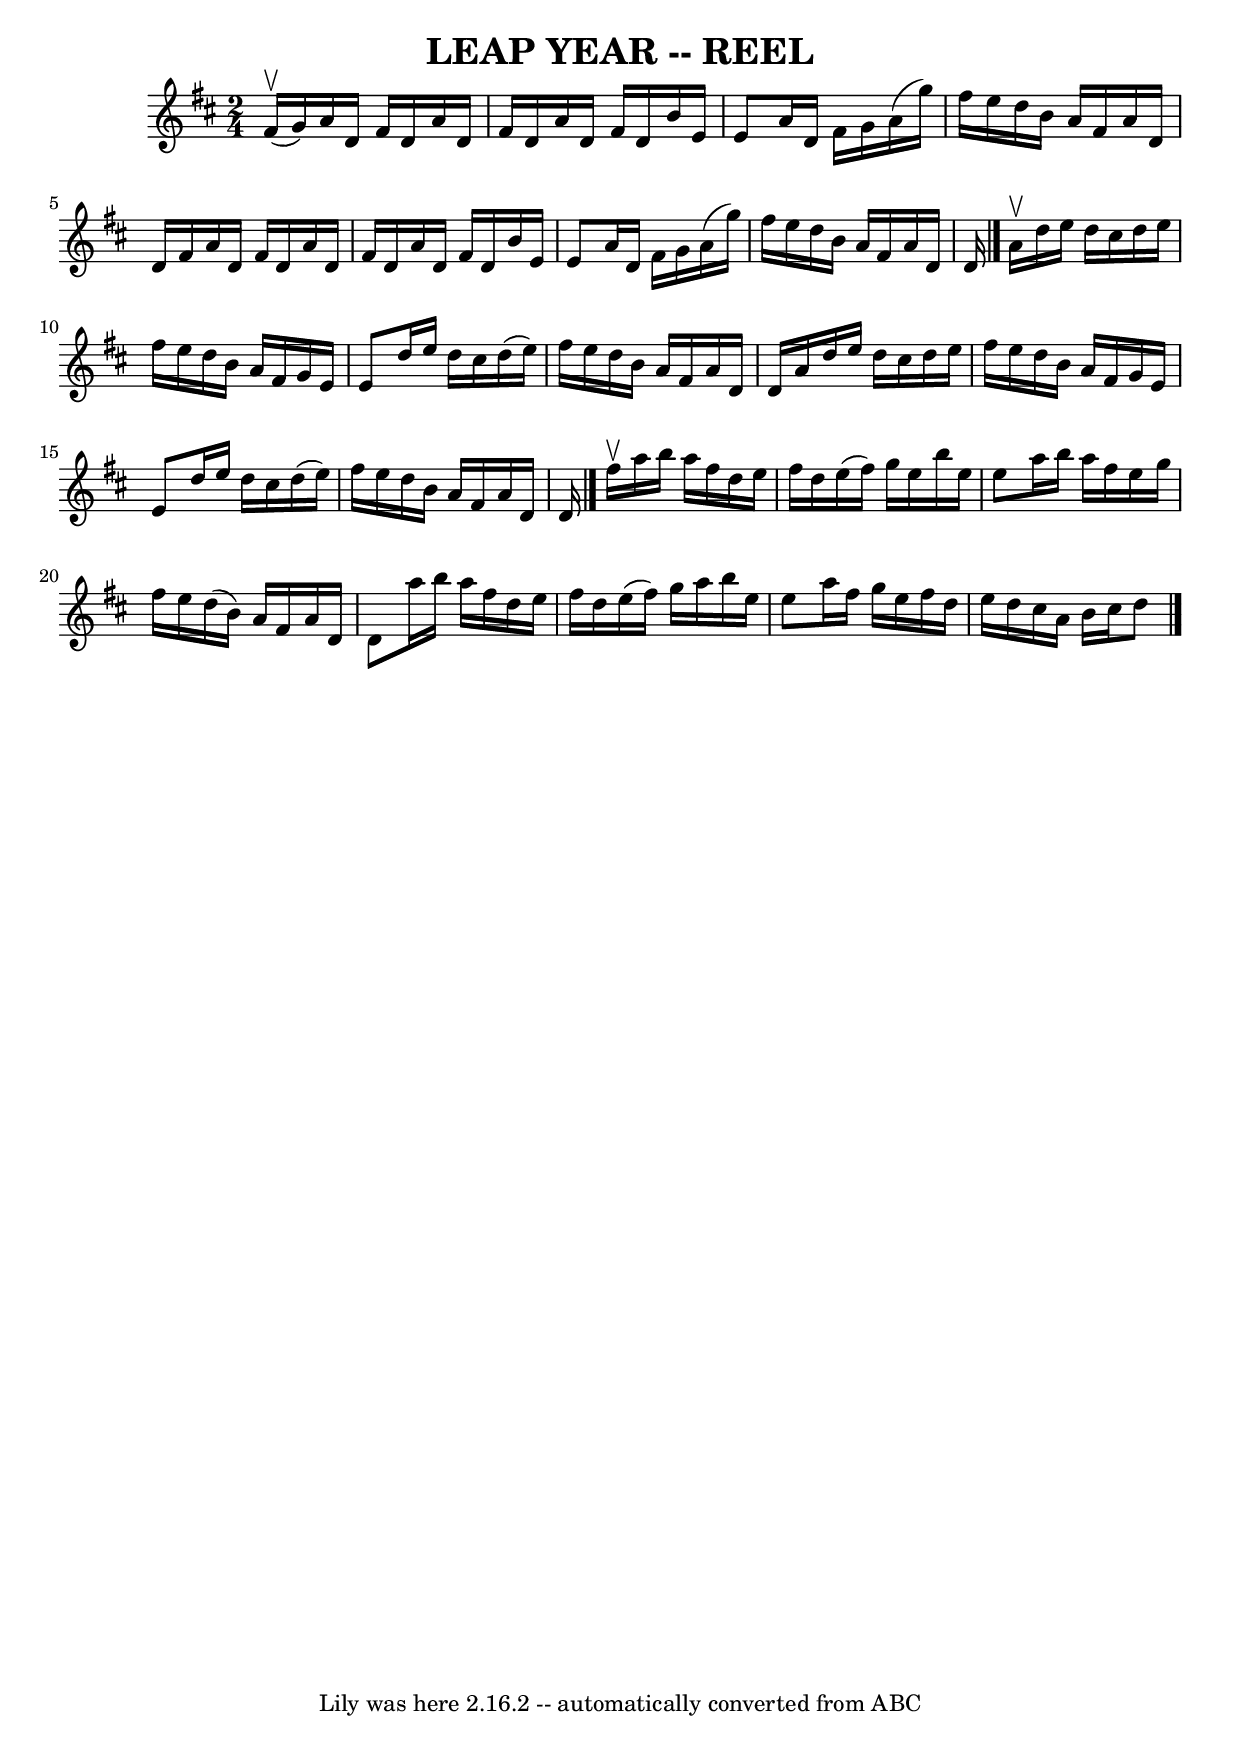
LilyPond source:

\version "2.7.40"
\include "Mammoth.ily"
\header {
	book = "Ryan's Mammoth Collection of Fiddle Tunes"
	crossRefNumber = "1"
	footnotes = ""
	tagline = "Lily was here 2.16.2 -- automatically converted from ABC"
	title = "LEAP YEAR -- REEL"
}
voicedefault =  {
\set Score.defaultBarType = "empty"

\time 2/4 \key d \major fis'16 (^\upbow g'16)   |
 a'16    
d'16 fis'16 d'16 a'16 d'16 fis'16 d'16    |
 a'16    
d'16 fis'16 d'16 b'16 e'16 e'8    |
 a'16 d'16    
fis'16 g'16 a'16 (g''16) fis''16 e''16    |
 d''16    
b'16 a'16 fis'16 a'16 d'16 d'16 fis'16    |
 a'16   
 d'16 fis'16 d'16 a'16 d'16 fis'16 d'16    |
 a'16    
d'16 fis'16 d'16 b'16 e'16 e'8    |
 a'16 d'16    
fis'16 g'16 a'16 (g''16) fis''16 e''16    |
 d''16    
b'16 a'16 fis'16 a'16 d'16 d'16    \bar "|." a'16^\upbow   
|
 d''16 e''16 d''16 cis''16 d''16 e''16 fis''16    
e''16    |
 d''16 b'16 a'16 fis'16 g'16 e'16 e'8    
|
 d''16 e''16 d''16 cis''16 d''16 (e''16) fis''16  
 e''16    |
 d''16 b'16 a'16 fis'16 a'16 d'16 d'16   
 a'16    |
 d''16 e''16 d''16 cis''16 d''16 e''16    
fis''16 e''16    |
 d''16 b'16 a'16 fis'16 g'16 e'16  
 e'8    |
 d''16 e''16 d''16 cis''16 d''16 (e''16)   
fis''16 e''16    |
 d''16 b'16 a'16 fis'16 a'16 d'16  
 d'16    \bar "|." fis''16^\upbow   |
 a''16 b''16 a''16  
 fis''16 d''16 e''16 fis''16 d''16    |
 e''16 (fis''16 
) g''16 e''16 b''16 e''16 e''8    |
 a''16 b''16    
a''16 fis''16 e''16 g''16 fis''16 e''16    |
 d''16 (
b'16) a'16 fis'16 a'16 d'16 d'8    |
 a''16 b''16 
 a''16 fis''16 d''16 e''16 fis''16 d''16    |
 e''16 (
 fis''16) g''16 a''16 b''16 e''16 e''8    |
 a''16    
fis''16 g''16 e''16 fis''16 d''16 e''16 d''16    |
   
cis''16 a'16 b'16 cis''16 d''8    \bar "|."   
}

\score{
    <<

	\context Staff="default"
	{
	    \voicedefault 
	}

    >>
	\layout {
	}
	\midi {}
}
